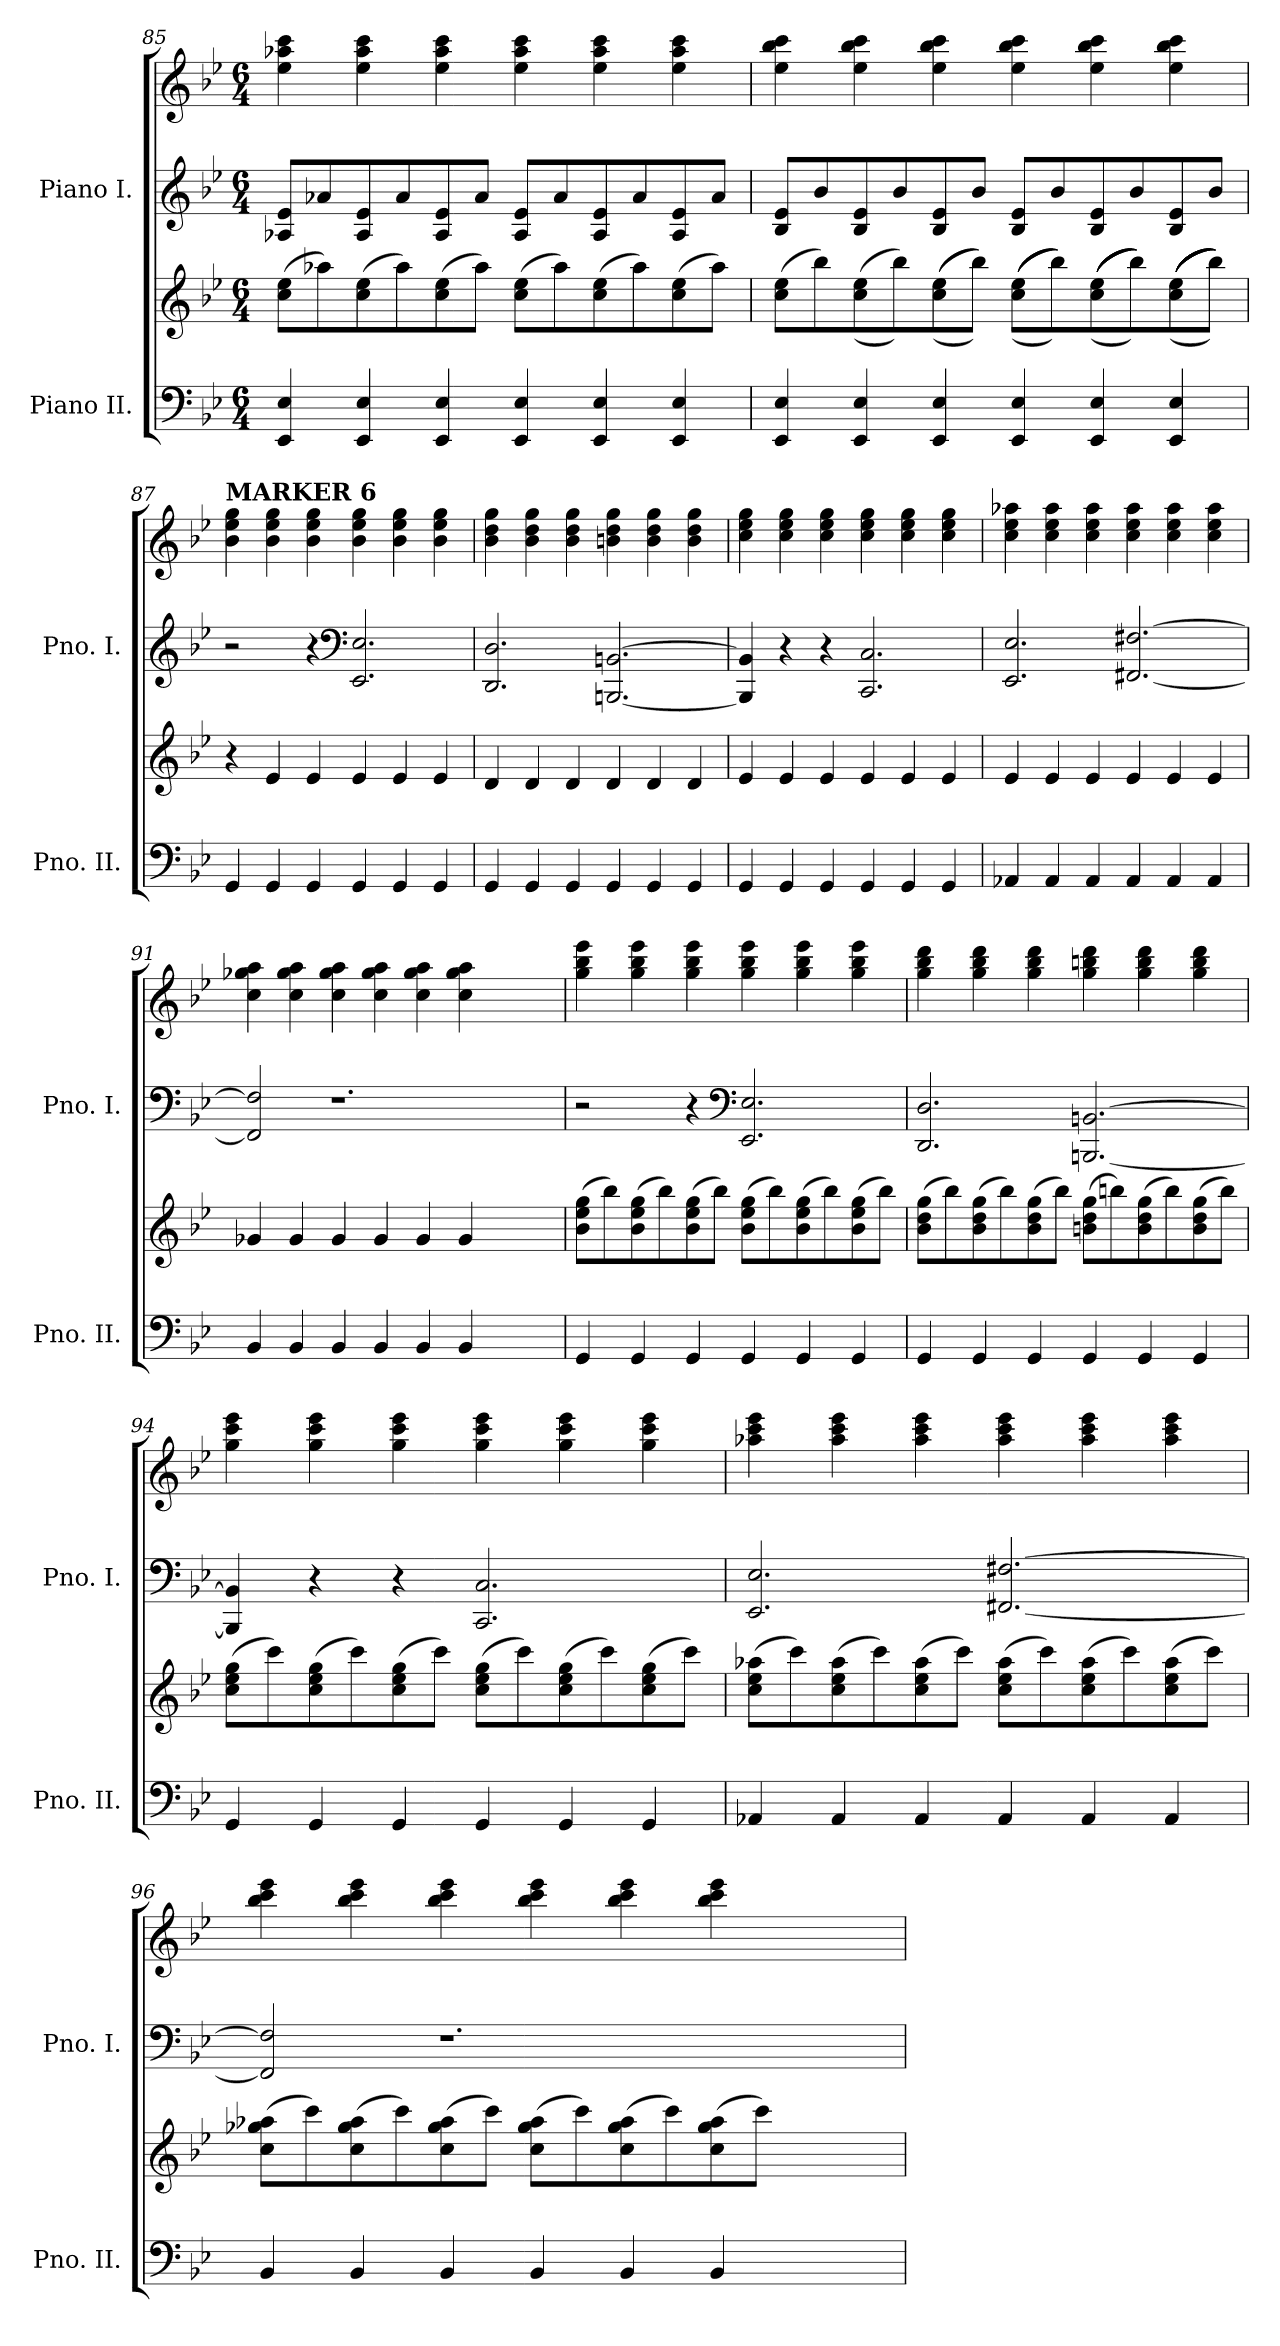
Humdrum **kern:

**kern	**kern	**kern	**kern
*part2	*part2	*part1	*part1
*staff4	*staff3	*staff2	*staff1
*I"Piano II.	*	*I"Piano I.	*
*I'Pno. II.	*	*I'Pno. I.	*
*clefF4	*clefG2	*clefG2	*clefG2
*k[b-e-]	*k[b-e-]	*k[b-e-]	*k[b-e-]
*M6/4	*M6/4	*M6/4	*M6/4
=85	=85	=85	=85
4EE-/ 4E-/	(8cc\ 8ee-\L	8A-X/ 8e-/L	4ee-\ 4aa-X\ 4ccc\
.	8aa-X\)	8a-X/	.
4EE-/ 4E-/	(8cc\ 8ee-\	8A-/ 8e-/	4ee-\ 4aa-\ 4ccc\
.	8aa-\)	8a-/	.
4EE-/ 4E-/	(8cc\ 8ee-\	8A-/ 8e-/	4ee-\ 4aa-\ 4ccc\
.	8aa-\J)	8a-/J	.
4EE-/ 4E-/	(8cc\ 8ee-\L	8A-/ 8e-/L	4ee-\ 4aa-\ 4ccc\
.	8aa-\)	8a-/	.
4EE-/ 4E-/	(8cc\ 8ee-\	8A-/ 8e-/	4ee-\ 4aa-\ 4ccc\
.	8aa-\)	8a-/	.
4EE-/ 4E-/	(8cc\ 8ee-\	8A-/ 8e-/	4ee-\ 4aa-\ 4ccc\
.	8aa-\J)	8a-/J	.
=86	=86	=86	=86
4EE-/ 4E-/	(8cc\ 8ee-\L	8B-/ 8e-/L	4ee-\ 4bb-\ 4ccc\
.	8bb-\)	8b-/	.
4EE-/ 4E-/	((8cc\ 8ee-\	8B-/ 8e-/	4ee-\ 4bb-\ 4ccc\
.	8bb-\))	8b-/	.
4EE-/ 4E-/	(((8cc\ 8ee-\	8B-/ 8e-/	4ee-\ 4bb-\ 4ccc\
.	8bb-\J)))	8b-/J	.
4EE-/ 4E-/	((((8cc\ 8ee-\L	8B-/ 8e-/L	4ee-\ 4bb-\ 4ccc\
.	8bb-\))))	8b-/	.
4EE-/ 4E-/	(((((8cc\ 8ee-\	8B-/ 8e-/	4ee-\ 4bb-\ 4ccc\
.	8bb-\)))))	8b-/	.
4EE-/ 4E-/	((((((8cc\ 8ee-\	8B-/ 8e-/	4ee-\ 4bb-\ 4ccc\
.	8bb-\J))))))	8b-/J	.
=87	=87	=87	=87
!	!	!	!LO:TX:a:B:t=MARKER 6
4GG/	4r	2r	4b-\ 4ee-\ 4gg\
4GG/	4e-/	.	4b-\ 4ee-\ 4gg\
4GG/	4e-/	4r	4b-\ 4ee-\ 4gg\
*	*	*clefF4	*
4GG/	4e-/	2.EE-/ 2.E-/	4b-\ 4ee-\ 4gg\
4GG/	4e-/	.	4b-\ 4ee-\ 4gg\
4GG/	4e-/	.	4b-\ 4ee-\ 4gg\
=88	=88	=88	=88
4GG/	4d/	2.DD/ 2.D/	4b-\ 4dd\ 4gg\
4GG/	4d/	.	4b-\ 4dd\ 4gg\
4GG/	4d/	.	4b-\ 4dd\ 4gg\
4GG/	4d/	[2.BBBn/ [2.BBn/	4bn\ 4dd\ 4gg\
4GG/	4d/	.	4b\ 4dd\ 4gg\
4GG/	4d/	.	4b\ 4dd\ 4gg\
!!LO:LB:g=z
=89	=89	=89	=89
4GG/	4e-/	4BBB/] 4BB/]	4cc\ 4ee-\ 4gg\
4GG/	4e-/	4r	4cc\ 4ee-\ 4gg\
4GG/	4e-/	4r	4cc\ 4ee-\ 4gg\
4GG/	4e-/	2.CC/ 2.C/	4cc\ 4ee-\ 4gg\
4GG/	4e-/	.	4cc\ 4ee-\ 4gg\
4GG/	4e-/	.	4cc\ 4ee-\ 4gg\
=90	=90	=90	=90
4AA-X/	4e-/	2.EE-/ 2.E-/	4cc\ 4ee-\ 4aa-X\
4AA-/	4e-/	.	4cc\ 4ee-\ 4aa-\
4AA-/	4e-/	.	4cc\ 4ee-\ 4aa-\
4AA-/	4e-/	[2.FF#X/ [2.F#X/	4cc\ 4ee-\ 4aa-\
4AA-/	4e-/	.	4cc\ 4ee-\ 4aa-\
4AA-/	4e-/	.	4cc\ 4ee-\ 4aa-\
=91	=91	=91	=91
4BB-/	4g-X/	2FF#/] 2F#/]	4cc\ 4gg-X\ 4aa\
4BB-/	4g-/	.	4cc\ 4gg-\ 4aa\
4BB-/	4g-/	1.r	4cc\ 4gg-\ 4aa\
4BB-/	4g-/	.	4cc\ 4gg-\ 4aa\
4BB-/	4g-/	.	4cc\ 4gg-\ 4aa\
4BB-/	4g-/	.	4cc\ 4gg-\ 4aa\
2ryy	2ryy	.	2ryy
=92	=92	=92	=92
4GG/	(8b-\ 8ee-\ 8gg\L	2r	4gg\ 4bb-\ 4eee-\
.	8bb-\)	.	.
4GG/	(8b-\ 8ee-\ 8gg\	.	4gg\ 4bb-\ 4eee-\
.	8bb-\)	.	.
4GG/	(8b-\ 8ee-\ 8gg\	4r	4gg\ 4bb-\ 4eee-\
.	8bb-\J)	.	.
*	*	*clefF4	*
4GG/	(8b-\ 8ee-\ 8gg\L	2.EE-/ 2.E-/	4gg\ 4bb-\ 4eee-\
.	8bb-\)	.	.
4GG/	(8b-\ 8ee-\ 8gg\	.	4gg\ 4bb-\ 4eee-\
.	8bb-\)	.	.
4GG/	(8b-\ 8ee-\ 8gg\	.	4gg\ 4bb-\ 4eee-\
.	8bb-\J)	.	.
=93	=93	=93	=93
4GG/	(8b-\ 8dd\ 8gg\L	2.DD/ 2.D/	4gg\ 4bb-\ 4ddd\
.	8bb-\)	.	.
4GG/	(8b-\ 8dd\ 8gg\	.	4gg\ 4bb-\ 4ddd\
.	8bb-\)	.	.
4GG/	(8b-\ 8dd\ 8gg\	.	4gg\ 4bb-\ 4ddd\
.	8bb-\J)	.	.
4GG/	(8bn\ 8dd\ 8gg\L	[2.BBBn/ [2.BBn/	4gg\ 4bbn\ 4ddd\
.	8bbn\)	.	.
4GG/	(8b\ 8dd\ 8gg\	.	4gg\ 4bb\ 4ddd\
.	8bb\)	.	.
4GG/	(8b\ 8dd\ 8gg\	.	4gg\ 4bb\ 4ddd\
.	8bb\J)	.	.
!!LO:PB:g=z
=94	=94	=94	=94
4GG/	(8cc\ 8ee-\ 8gg\L	4BBB/] 4BB/]	4gg\ 4ccc\ 4eee-\
.	8ccc\)	.	.
4GG/	(8cc\ 8ee-\ 8gg\	4r	4gg\ 4ccc\ 4eee-\
.	8ccc\)	.	.
4GG/	(8cc\ 8ee-\ 8gg\	4r	4gg\ 4ccc\ 4eee-\
.	8ccc\J)	.	.
4GG/	(8cc\ 8ee-\ 8gg\L	2.CC/ 2.C/	4gg\ 4ccc\ 4eee-\
.	8ccc\)	.	.
4GG/	(8cc\ 8ee-\ 8gg\	.	4gg\ 4ccc\ 4eee-\
.	8ccc\)	.	.
4GG/	(8cc\ 8ee-\ 8gg\	.	4gg\ 4ccc\ 4eee-\
.	8ccc\J)	.	.
=95	=95	=95	=95
4AA-X/	(8cc\ 8ee-\ 8aa-X\L	2.EE-/ 2.E-/	4aa-X\ 4ccc\ 4eee-\
.	8ccc\)	.	.
4AA-/	(8cc\ 8ee-\ 8aa-\	.	4aa-\ 4ccc\ 4eee-\
.	8ccc\)	.	.
4AA-/	(8cc\ 8ee-\ 8aa-\	.	4aa-\ 4ccc\ 4eee-\
.	8ccc\J)	.	.
4AA-/	(8cc\ 8ee-\ 8aa-\L	[2.FF#X/ [2.F#X/	4aa-\ 4ccc\ 4eee-\
.	8ccc\)	.	.
4AA-/	(8cc\ 8ee-\ 8aa-\	.	4aa-\ 4ccc\ 4eee-\
.	8ccc\)	.	.
4AA-/	(8cc\ 8ee-\ 8aa-\	.	4aa-\ 4ccc\ 4eee-\
.	8ccc\J)	.	.
=96	=96	=96	=96
4BB-/	(8cc\ 8gg-X\ 8aa-X\L	2FF#/] 2F#/]	4bb-\ 4ccc\ 4eee-\
.	8ccc\)	.	.
4BB-/	(8cc\ 8gg-\ 8aa-\	.	4bb-\ 4ccc\ 4eee-\
.	8ccc\)	.	.
4BB-/	(8cc\ 8gg-\ 8aa-\	1.r	4bb-\ 4ccc\ 4eee-\
.	8ccc\J)	.	.
4BB-/	(8cc\ 8gg-\ 8aa-\L	.	4bb-\ 4ccc\ 4eee-\
.	8ccc\)	.	.
4BB-/	(8cc\ 8gg-\ 8aa-\	.	4bb-\ 4ccc\ 4eee-\
.	8ccc\)	.	.
4BB-/	(8cc\ 8gg-\ 8aa-\	.	4bb-\ 4ccc\ 4eee-\
.	8ccc\J)	.	.
2ryy	2ryy	.	2ryy
=	=	=	=
*-	*-	*-	*-
